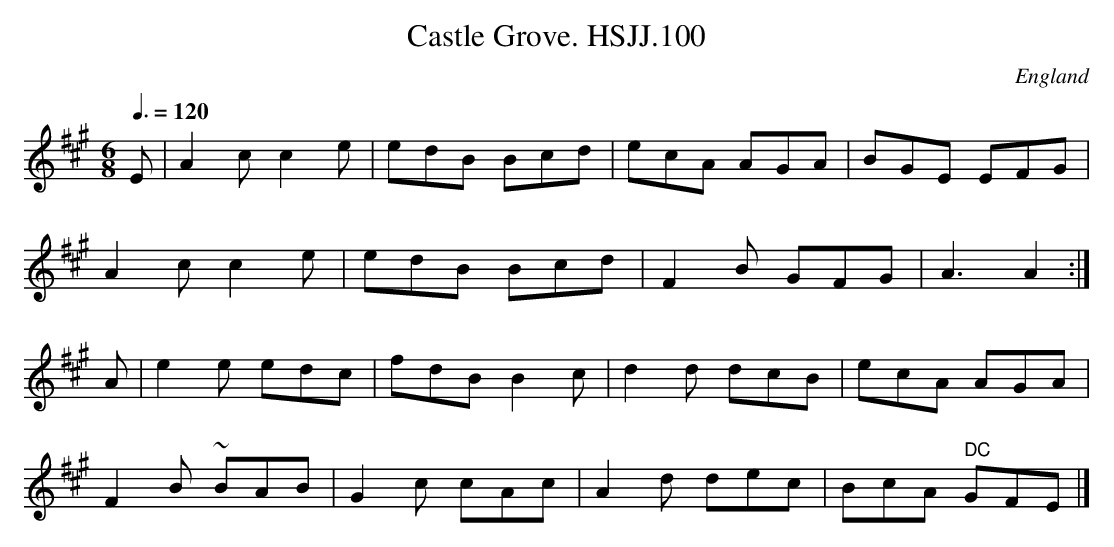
X:1
T:Castle Grove. HSJJ.100
L:1/8
M:6/8
O:England
Q:3/8=120
K:A
E|A2cc2e|edB Bcd|ecA AGA|BGE EFG|!
A2cc2e|edB Bcd|F2B GFG|A3A2:|!
A|e2e edc|fdB B2c|d2d dcB|ecA AGA|!
F2B ~BAB|G2c cAc|A2d dec|BcA" DC" GFE|]
